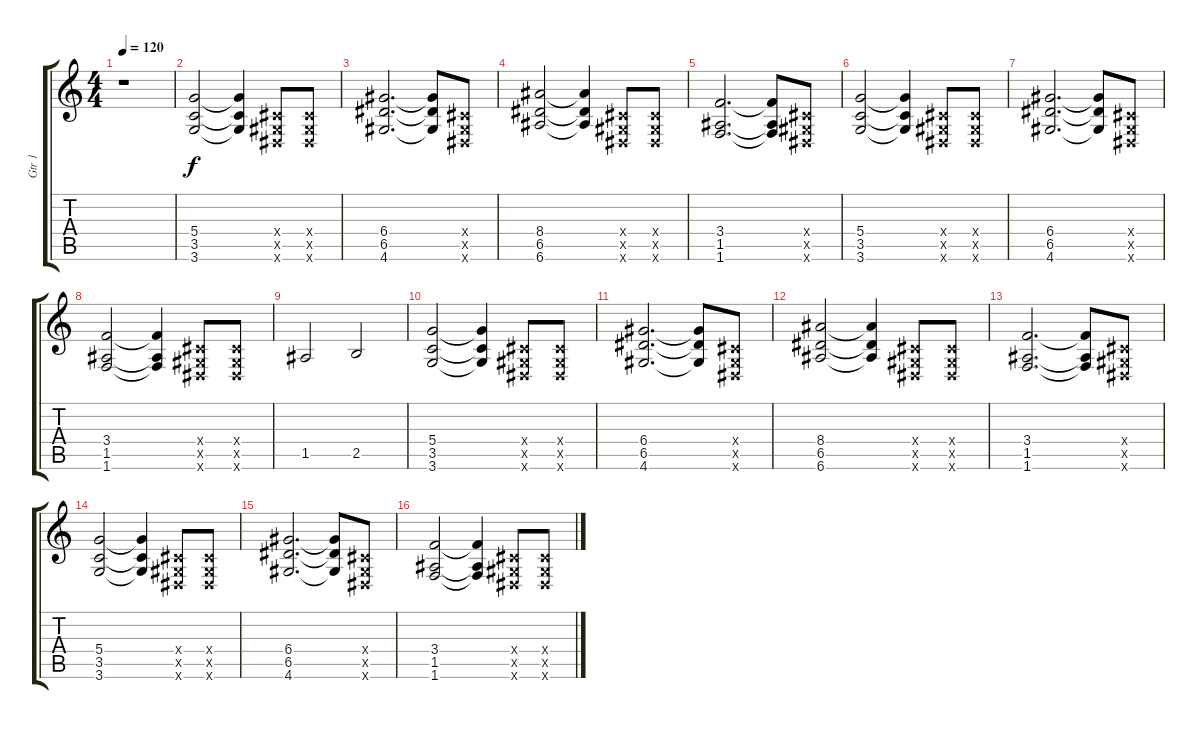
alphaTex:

\track ("Gtr 1" "Gtr 1") {instrument distortionguitar}
\staff {score tabs}
\tuning (E4 B3 G3 D3 A2 E2) {hide}
\ts (4 4)
\tempo 120
\clef g2
\ks c
r.1{dy f} |
(5.4 3.5 3.6).2 (5.4{t} 3.5{t} 3.6{t}).4 (-1.4{x} -1.5{x} -1.6{x}).8 (-1.4{x} -1.5{x} -1.6{x}).8 |
(6.4 6.5 4.6).2{d} (6.4{t} 6.5{t} 4.6{t}).8 (-1.4{x} -1.5{x} -1.6{x}).8 |
(8.4 6.5 6.6).2 (8.4{t} 6.5{t} 6.6{t}).4 (-1.4{x} -1.5{x} -1.6{x}).8 (-1.4{x} -1.5{x} -1.6{x}).8 |
(3.4 1.5 1.6).2{d} (3.4{t} 1.5{t} 1.6{t}).8 (-1.4{x} -1.5{x} -1.6{x}).8 |
(5.4 3.5 3.6).2 (5.4{t} 3.5{t} 3.6{t}).4 (-1.4{x} -1.5{x} -1.6{x}).8 (-1.4{x} -1.5{x} -1.6{x}).8 |
(6.4 6.5 4.6).2{d} (6.4{t} 6.5{t} 4.6{t}).8 (-1.4{x} -1.5{x} -1.6{x}).8 |
(3.4 1.5 1.6).2 (3.4{t} 1.5{t} 1.6{t}).4 (-1.4{x} -1.5{x} -1.6{x}).8 (-1.4{x} -1.5{x} -1.6{x}).8 |
1.5.2 2.5.2 |
(5.4 3.5 3.6).2 (5.4{t} 3.5{t} 3.6{t}).4 (-1.4{x} -1.5{x} -1.6{x}).8 (-1.4{x} -1.5{x} -1.6{x}).8 |
(6.4 6.5 4.6).2{d} (6.4{t} 6.5{t} 4.6{t}).8 (-1.4{x} -1.5{x} -1.6{x}).8 |
(8.4 6.5 6.6).2 (8.4{t} 6.5{t} 6.6{t}).4 (-1.4{x} -1.5{x} -1.6{x}).8 (-1.4{x} -1.5{x} -1.6{x}).8 |
(3.4 1.5 1.6).2{d} (3.4{t} 1.5{t} 1.6{t}).8 (-1.4{x} -1.5{x} -1.6{x}).8 |
(5.4 3.5 3.6).2 (5.4{t} 3.5{t} 3.6{t}).4 (-1.4{x} -1.5{x} -1.6{x}).8 (-1.4{x} -1.5{x} -1.6{x}).8 |
(6.4 6.5 4.6).2{d} (6.4{t} 6.5{t} 4.6{t}).8 (-1.4{x} -1.5{x} -1.6{x}).8 |
(3.4 1.5 1.6).2 (3.4{t} 1.5{t} 1.6{t}).4 (-1.4{x} -1.5{x} -1.6{x}).8 (-1.4{x} -1.5{x} -1.6{x}).8
